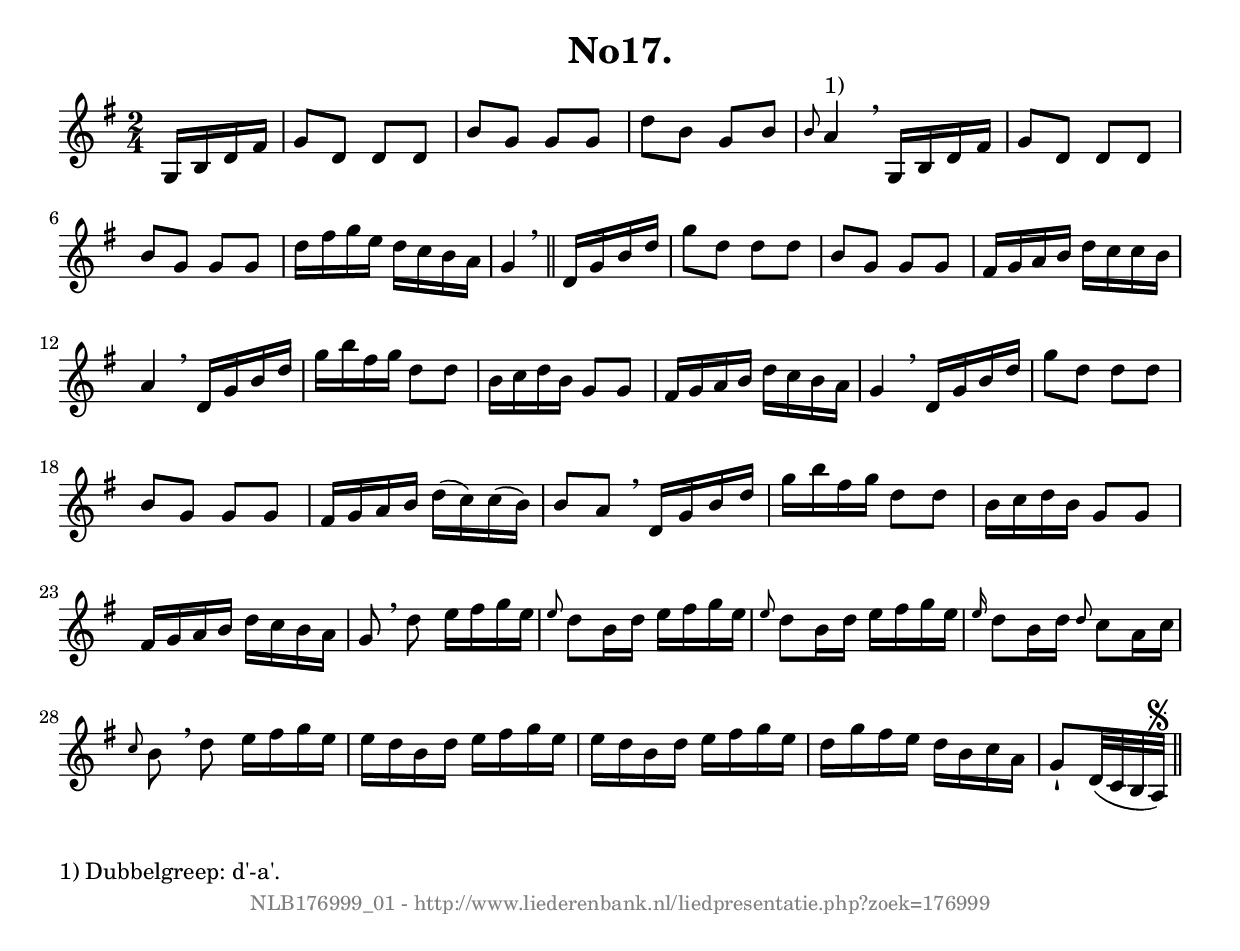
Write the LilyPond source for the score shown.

%
% produced by wce2krn 1.64 (7 June 2014)
%
\version"2.16"
#(append! paper-alist '(("long" . (cons (* 210 mm) (* 2000 mm)))))
#(set-default-paper-size "long")
sb = {\breathe}
mBreak = {\breathe }
bBreak = {\breathe }
x = {\once\override NoteHead #'style = #'cross }
gl=\glissando
itime={\override Staff.TimeSignature #'stencil = ##f }
ficta = {\once\set suggestAccidentals = ##t}
fine = {\once\override Score.RehearsalMark #'self-alignment-X = #1 \mark \markup {\italic{Fine}}}
dc = {\once\override Score.RehearsalMark #'self-alignment-X = #1 \mark \markup {\italic{D.C.}}}
dcf = {\once\override Score.RehearsalMark #'self-alignment-X = #1 \mark \markup {\italic{D.C. al Fine}}}
dcc = {\once\override Score.RehearsalMark #'self-alignment-X = #1 \mark \markup {\italic{D.C. al Coda}}}
ds = {\once\override Score.RehearsalMark #'self-alignment-X = #1 \mark \markup {\italic{D.S.}}}
dsf = {\once\override Score.RehearsalMark #'self-alignment-X = #1 \mark \markup {\italic{D.S. al Fine}}}
dsc = {\once\override Score.RehearsalMark #'self-alignment-X = #1 \mark \markup {\italic{D.S. al Coda}}}
pv = {\set Score.repeatCommands = #'((volta "1"))}
sv = {\set Score.repeatCommands = #'((volta "2"))}
tv = {\set Score.repeatCommands = #'((volta "3"))}
qv = {\set Score.repeatCommands = #'((volta "4"))}
xv = {\set Score.repeatCommands = #'((volta #f))}
\header{ tagline = ""
title = "No17."
}
\score {{
\key g \major
\relative g'
{
\set melismaBusyProperties = #'()
\partial 32*8
\time 2/4
\tempo 4=120
\override Score.MetronomeMark #'transparent = ##t
\override Score.RehearsalMark #'break-visibility = #(vector #t #t #f)
g,16 b d fis g8 d d d b' g g g d' b g b \grace {b8} a4^"1)" \mBreak
g,16 b d fis g8 d d d b' g g g d'16 fis g e d c b a g4 \bar "||" \bBreak
d16 g b d g8 d d d b g g g fis16 g a b d c c b a4 \mBreak
d,16 g b d g b fis g d8 d b16 c d b g8 g fis16 g a b d c b a g4 \mBreak
d16 g b d g8 d d d b g g g fis16 g a b d( c) c( b) b8 a \mBreak
d,16 g b d g b fis g d8 d b16 c d b g8 g fis16 g a b d c b a g8 \mBreak
d'8 e16 fis g e \grace {e8} d8 b16 d e fis g e \grace {e8} d8 b16 d e fis g e \grace {e16} d8 b16 d \grace {d8} c8 a16 c \grace {c8} b8 \mBreak
d8 e16 fis g e e d b d e fis g e e d b d e fis g e d g fis e d b c a g8\staccatissimo d32( c b a)\segno \bar "||"
 }}
 \midi { }
 \layout {
            indent = 0.0\cm
}
}
\markup { \wordwrap-string #" 
1) Dubbelgreep: d'-a'.
"}
\markup { \vspace #0 } \markup { \with-color #grey \fill-line { \center-column { \smaller "NLB176999_01 - http://www.liederenbank.nl/liedpresentatie.php?zoek=176999" } } }
